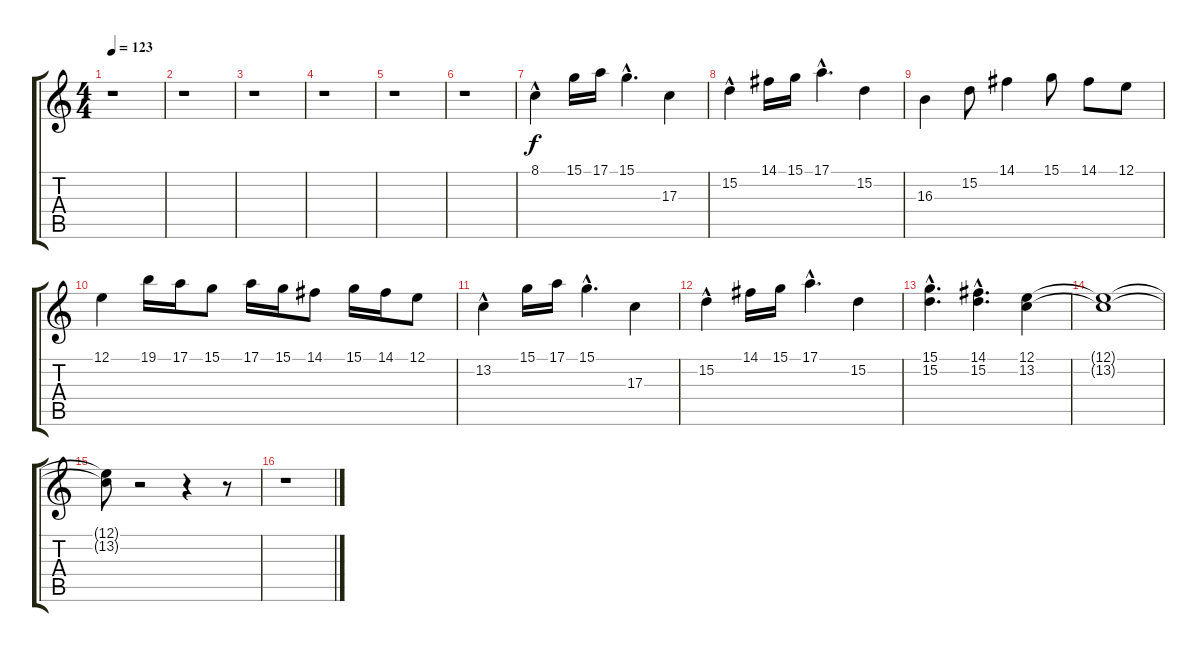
\track "" {instrument synthbrass1}
\staff {score tabs}
\tuning (E4 B3 G3 D3 A2 E2) {hide}
\ts (4 4)
\tempo 123
\clef g2
\ks c
r.1{dy f} |
r.1 |
r.1 |
r.1 |
r.1 |
r.1 |
8.1{hac}.4 15.1.16 17.1.16 15.1{hac}.4{d} 17.3.4 |
15.2{hac}.4 14.1.16 15.1.16 17.1{hac}.4{d} 15.2.4 |
16.3.4 15.2.8 14.1.4 15.1.8 14.1.8 12.1.8 |
12.1.4 19.1.16 17.1.16 15.1.8 17.1.16 15.1.16 14.1.8 15.1.16 14.1.16 12.1.8 |
13.2{hac}.4 15.1.16 17.1.16 15.1{hac}.4{d} 17.3.4 |
15.2{hac}.4 14.1.16 15.1.16 17.1{hac}.4{d} 15.2.4 |
(15.1{hac} 15.2{hac}).4{d} (14.1{hac} 15.2{hac}).4{d} (12.1 13.2).4 |
(12.1{t} 13.2{t}).1 |
(12.1{t} 13.2{t}).8 r.2 r.4 r.8 |
r.1
